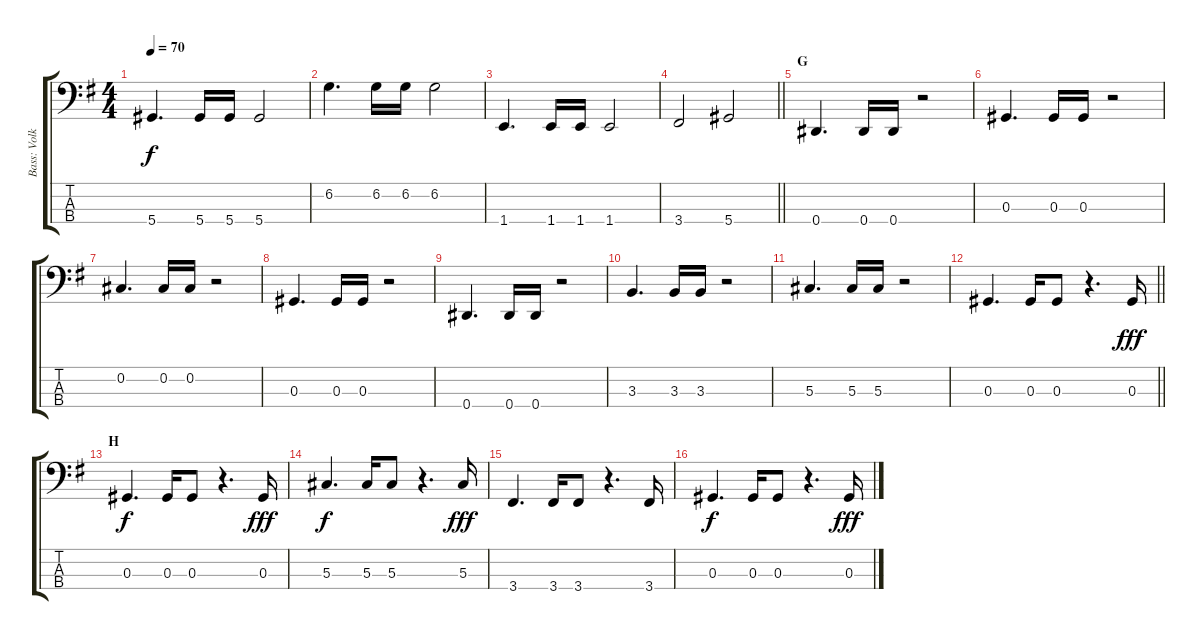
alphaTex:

\track ("Bass: Volker" "Bass: Volk") {instrument electricbassfinger}
\staff {score tabs}
\tuning (Gb2 Db2 Ab1 Eb1) {hide}
\ts (4 4)
\tempo 70
\clef f4
\ks g
5.4.4{d dy f} 5.4.16 5.4.16 5.4.2 |
6.2.4{d} 6.2.16 6.2.16 6.2.2 |
1.4.4{d} 1.4.16 1.4.16 1.4.2 |
\barLineRight lightlight
3.4.2 5.4.2 |
\section ("" "G")
0.4.4{d} 0.4.16 0.4.16 r.2 |
0.3.4{d} 0.3.16 0.3.16 r.2 |
0.2.4{d} 0.2.16 0.2.16 r.2 |
0.3.4{d} 0.3.16 0.3.16 r.2 |
0.4.4{d} 0.4.16 0.4.16 r.2 |
3.3.4{d} 3.3.16 3.3.16 r.2 |
5.3.4{d} 5.3.16 5.3.16 r.2 |
\barLineRight lightlight
0.3.4{d} 0.3.16 0.3.8 r.4{d} 0.3.16{dy fff} |
\section ("" "H")
0.3.4{d dy f} 0.3.16 0.3.8 r.4{d} 0.3.16{dy fff} |
5.3.4{d dy f} 5.3.16 5.3.8 r.4{d} 5.3.16{dy fff} |
3.4.4{d} 3.4.16 3.4.8 r.4{d} 3.4.16 |
0.3.4{d dy f} 0.3.16 0.3.8 r.4{d} 0.3.16{dy fff}
